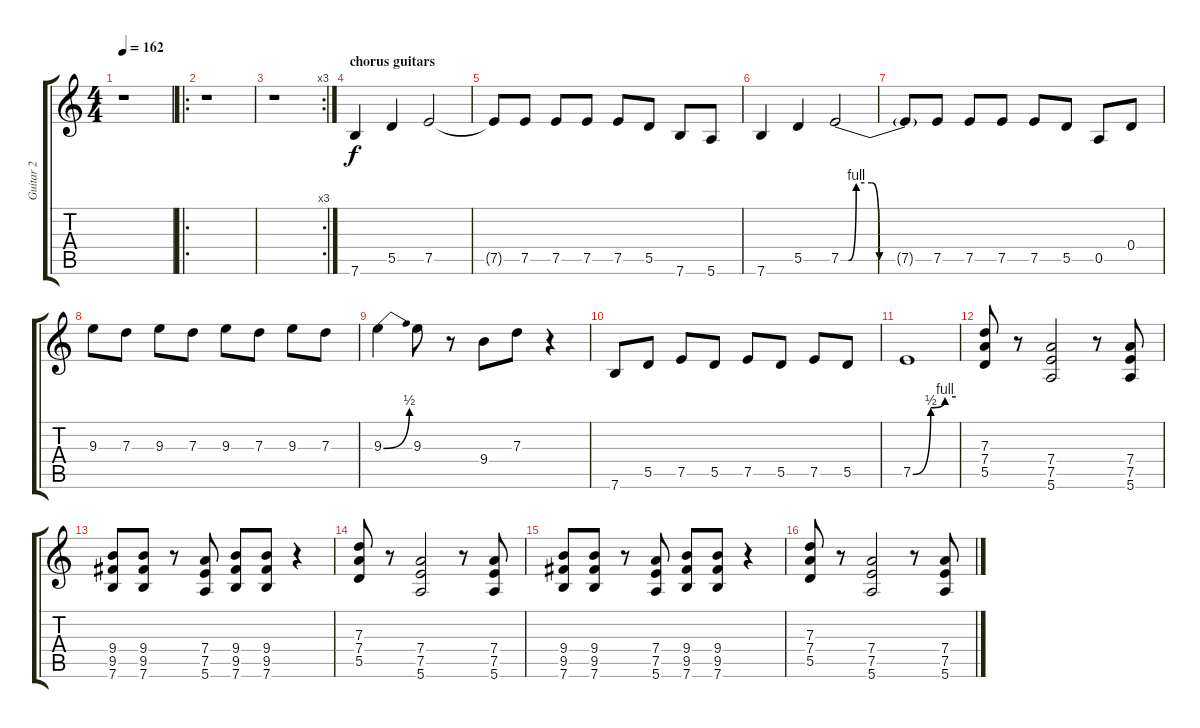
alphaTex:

\track ("Guitar 2" "Guitar 2") {instrument overdrivenguitar}
\staff {score tabs}
\tuning (E4 B3 G3 D3 A2 E2) {hide}
\ts (4 4)
\tempo 162
\clef g2
\ks c
r.1{dy f} |
\ro
r.1 |
\rc 3
r.1 |
\section ("" "chorus guitars")
7.6.4 5.5.4 7.5.2 |
7.5{t}.8 7.5.8 7.5.8 7.5.8 7.5.8 5.5.8 7.6.8 5.6.8 |
7.6.4 5.5.4 7.5{be (custom 0 0 5 0 10 4 20 4 25 0 60 0)}.2 |
7.5{t}.8 7.5.8 7.5.8 7.5.8 7.5.8 5.5.8 0.5.8 0.4.8 |
9.3.8 7.3.8 9.3.8 7.3.8 9.3.8 7.3.8 9.3.8 7.3.8 |
9.3{be (bend 0 0 60 2)}.4 9.3.8 r.8 9.4.8 7.3.8 r.4 |
7.6.8 5.5.8 7.5.8 5.5.8 7.5.8 5.5.8 7.5.8 5.5.8 |
7.5{be (custom 0 0 25 2 45 4 60 4)}.1 |
(7.3 7.4 5.5).8 r.8 (7.4 7.5 5.6).2 r.8 (7.4 7.5 5.6).8 |
(9.4 9.5 7.6).8 (9.4 9.5 7.6).8 r.8 (7.4 7.5 5.6).8 (9.4 9.5 7.6).8 (9.4 9.5 7.6).8 r.4 |
(7.3 7.4 5.5).8 r.8 (7.4 7.5 5.6).2 r.8 (7.4 7.5 5.6).8 |
(9.4 9.5 7.6).8 (9.4 9.5 7.6).8 r.8 (7.4 7.5 5.6).8 (9.4 9.5 7.6).8 (9.4 9.5 7.6).8 r.4 |
(7.3 7.4 5.5).8 r.8 (7.4 7.5 5.6).2 r.8 (7.4 7.5 5.6).8
